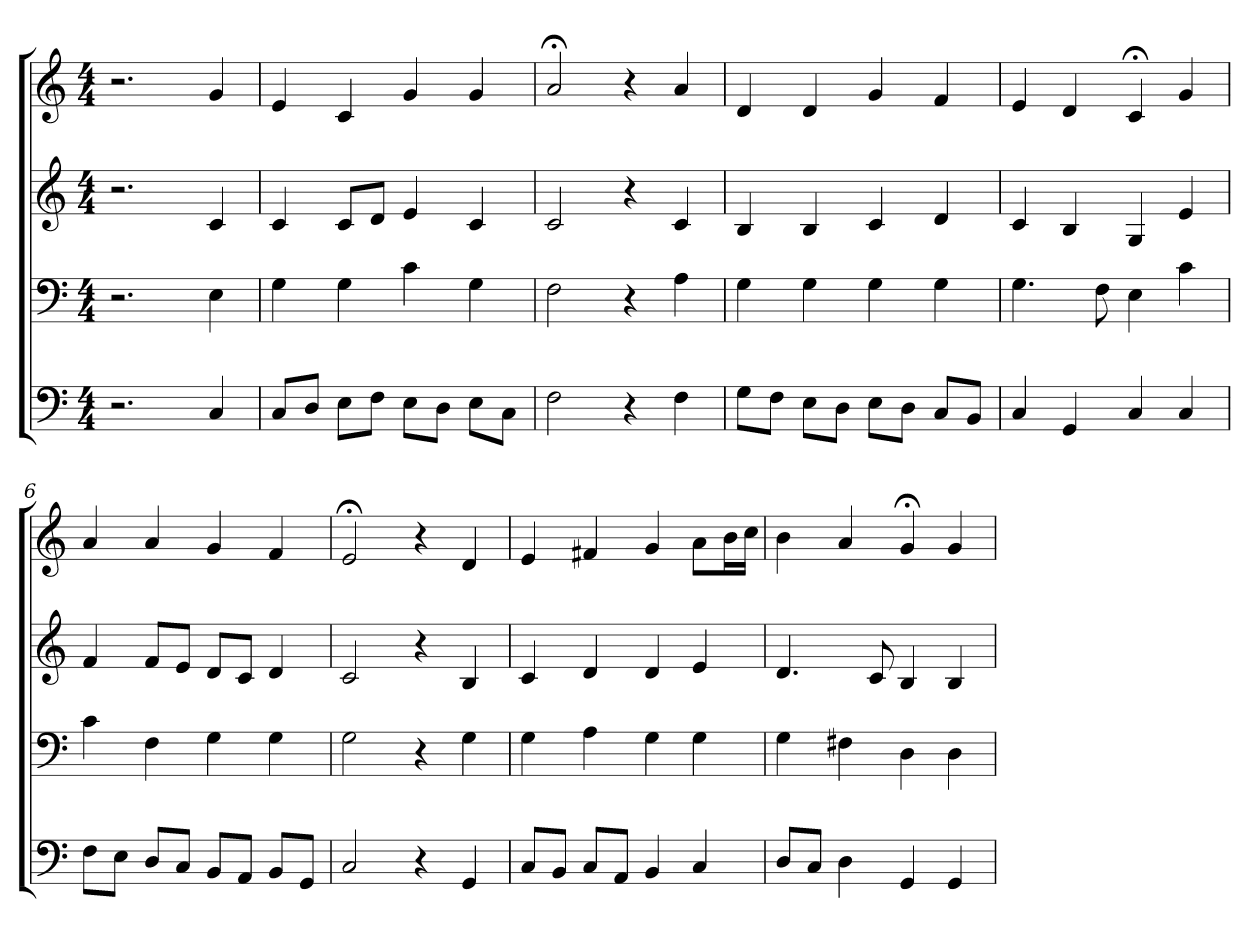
**kern	**kern	**kern	**kern
*part4	*part3	*part2	*part1
*staff4	*staff3	*staff2	*staff1
*clefF4	*clefF4	*clefG2	*clefG2
*k[]	*k[]	*k[]	*k[]
*C:	*C:	*C:	*C:
*M4/4	*M4/4	*M4/4	*M4/4
=1	=1	=1	=1
2.r	2.r	2.r	2.r
4C	4E	4c	4g
=2	=2	=2	=2
8C/L	4G	4c	4e
8D/J	.	.	.
8E\L	4G	8c/L	4c
8F\J	.	8d/J	.
8E\L	4c	4e	4g
8D\J	.	.	.
8E\L	4G	4c	4g
8C\J	.	.	.
=3	=3	=3	=3
2F	2F	2c	2a;<
4r	4r	4r	4r
4F	4A	4c	4a
=4	=4	=4	=4
8G\L	4G	4B	4d
8F\J	.	.	.
8E\L	4G	4B	4d
8D\J	.	.	.
8E\L	4G	4c	4g
8D\J	.	.	.
8C/L	4G	4d	4f
8BB/J	.	.	.
=5	=5	=5	=5
4C	4.G	4c	4e
4GG	.	4B	4d
.	8F	.	.
4C	4E	4G	4c;<
4C	4c	4e	4g
=6	=6	=6	=6
8F\L	4c	4f	4a
8E\J	.	.	.
8D/L	4F	8f/L	4a
8C/J	.	8e/J	.
8BB/L	4G	8d/L	4g
8AA/J	.	8c/J	.
8BB/L	4G	4d	4f
8GG/J	.	.	.
=7	=7	=7	=7
2C	2G	2c	2e;<
4r	4r	4r	4r
4GG	4G	4B	4d
=8	=8	=8	=8
8C/L	4G	4c	4e
8BB/J	.	.	.
8C/L	4A	4d	4f#X
8AA/J	.	.	.
4BB	4G	4d	4g
4C	4G	4e	8a\L
.	.	.	16b\L
.	.	.	16cc\JJ
=9	=9	=9	=9
8D/L	4G	4.d	4b
8C/J	.	.	.
4D	4F#X	.	4a
.	.	8c	.
4GG	4D	4B	4g;<
4GG	4D	4B	4g
=	=	=	=
*-	*-	*-	*-
